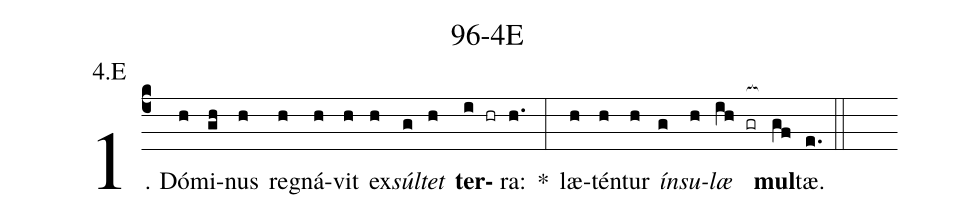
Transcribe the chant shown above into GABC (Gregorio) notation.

name: 96-4E;
annotation: 4.E;
%%
(c4)1. Dó(h)mi(gh)nus(h) re(h)gná(h)vit(h) ex(h)<i>súl</i>(g)<i>tet</i>(h) <b>ter</b>(i hr)ra:(h.) *(:) læ(h)tén(h)tur(h) <i>ín</i>(g)<i>su</i>(h)<i>læ</i>(ih gr[ocb:1{]) <b>mul</b>(gf[ocb:0}])tæ.(e.) (::)
